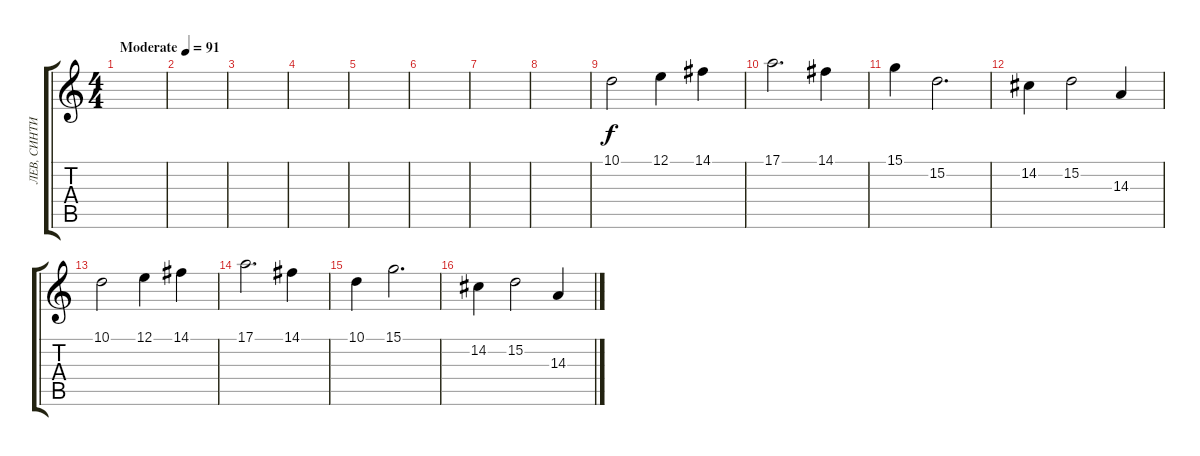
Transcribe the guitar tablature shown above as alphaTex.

\track ("ЛЕВ, СИНТИЗАТОР" "ЛЕВ, СИНТИ") {instrument stringensemble1}
\staff {score tabs}
\tuning (E4 B3 G3 D3 A2 E2) {hide}
\ts (4 4)
\tempo (91 "Moderate")
\clef g2
\ks c
|
|
|
|
|
|
|
|
10.1.2 12.1.4 14.1.4 |
17.1.2{d} 14.1.4 |
15.1.4 15.2.2{d} |
14.2.4 15.2.2 14.3.4 |
10.1.2 12.1.4 14.1.4 |
17.1.2{d} 14.1.4 |
10.1.4 15.1.2{d} |
14.2.4 15.2.2 14.3.4
